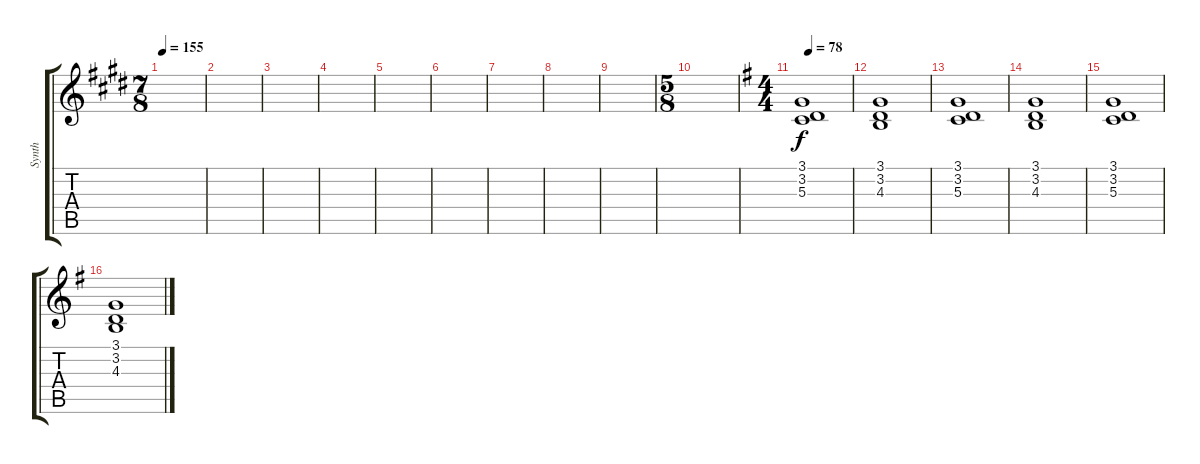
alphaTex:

\track ("Synth" "Synth") {instrument synthvoice}
\staff {score tabs}
\tuning (E4 B3 G3 D3 A2 E2) {hide}
\ts (7 8)
\tempo 155
\clef g2
\ks e
|
|
|
|
|
|
|
|
|
\ts (5 8)
|
\ts (4 4)
\tempo 78
\ks g
(3.1 3.2 5.3).1 |
(3.1 3.2 4.3).1 |
(3.1 3.2 5.3).1 |
(3.1 3.2 4.3).1 |
(3.1 3.2 5.3).1 |
(3.1 3.2 4.3).1
